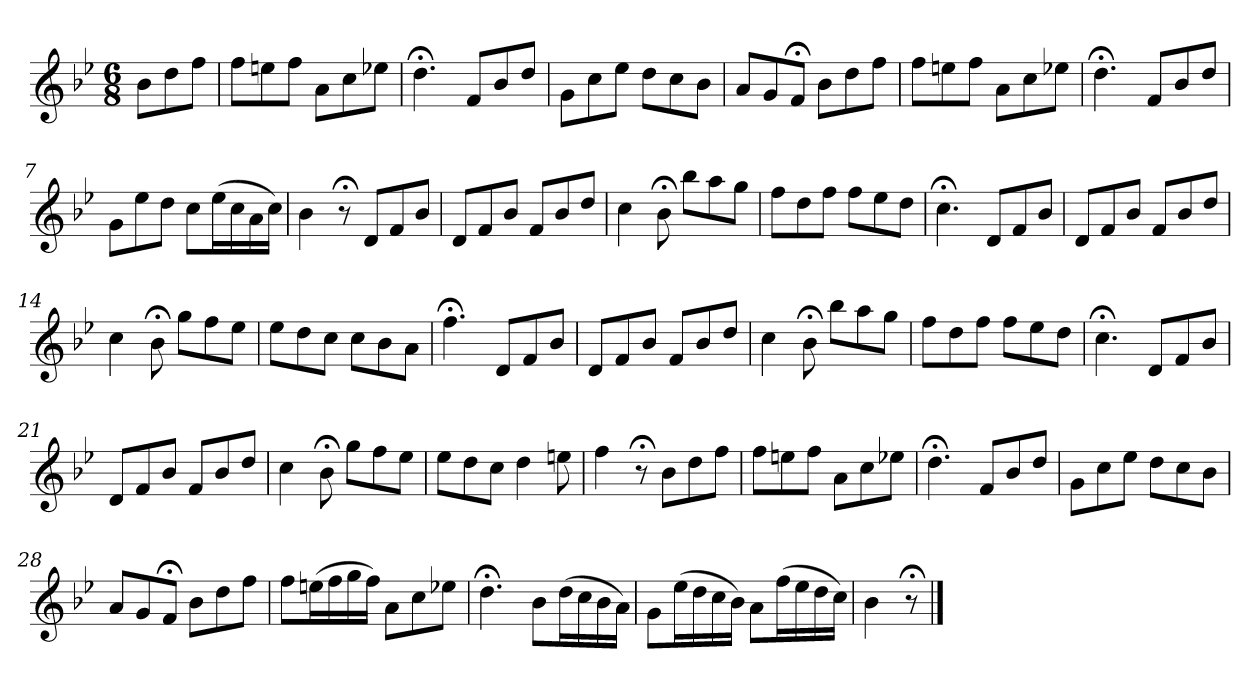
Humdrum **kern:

**kern
*part1
*staff1
*k[b-e-]
*B-:
*M6/8
*MM120
=
8b-L
8dd
8ffJ
=1
8ffL
8een
8ffJ
8aL
8cc
8ee-XJ
=2
4.dd;<
8fL
8b-
8ddJ
=3
8gL
8cc
8ee-J
8ddL
8cc
8b-J
=4
8aL
8g
8f;<J
8b-L
8dd
8ffJ
=5
8ffL
8een
8ffJ
8aL
8cc
8ee-XJ
=6
4.dd;<
8fL
8b-
8ddJ
=7
8gL
8ee-
8ddJ
8ccL
(16ee-L
16cc
16a
16ccJJ)
=8
4b-
8r;<
8dL
8f
8b-J
=9
8dL
8f
8b-J
8fL
8b-
8ddJ
=10
4cc
8b-;<
8bb-L
8aa
8ggJ
=11
8ffL
8dd
8ffJ
8ffL
8ee-
8ddJ
=12
4.cc;<
8dL
8f
8b-J
=13
8dL
8f
8b-J
8fL
8b-
8ddJ
=14
4cc
8b-;<
8ggL
8ff
8ee-J
=15
8ee-L
8dd
8ccJ
8ccL
8b-
8aJ
=16
4.ff;<
8dL
8f
8b-J
=17
8dL
8f
8b-J
8fL
8b-
8ddJ
=18
4cc
8b-;<
8bb-L
8aa
8ggJ
=19
8ffL
8dd
8ffJ
8ffL
8ee-
8ddJ
=20
4.cc;<
8dL
8f
8b-J
=21
8dL
8f
8b-J
8fL
8b-
8ddJ
=22
4cc
8b-;<
8ggL
8ff
8ee-J
=23
8ee-L
8dd
8ccJ
4dd
8een
=24
4ff
8r;<
8b-L
8dd
8ffJ
=25
8ffL
8een
8ffJ
8aL
8cc
8ee-XJ
=26
4.dd;<
8fL
8b-
8ddJ
=27
8gL
8cc
8ee-J
8ddL
8cc
8b-J
=28
8aL
8g
8f;<J
8b-L
8dd
8ffJ
=29
8ffL
(16eenL
16ff
16gg
16ffJJ)
8aL
8cc
8ee-XJ
=30
4.dd;<
8b-L
(16ddL
16cc
16b-
16aJJ)
=31
8gL
(16ee-L
16dd
16cc
16b-JJ)
8aL
(16ffL
16ee-
16dd
16ccJJ)
=32
4b-
8r;<
==
*-
